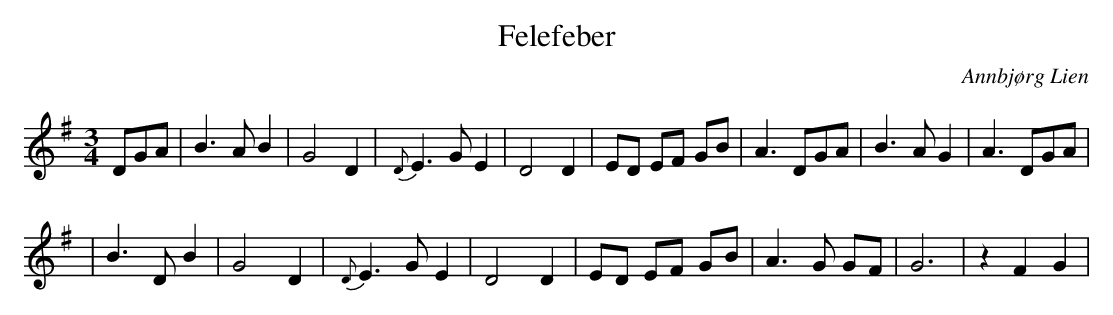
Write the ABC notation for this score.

X:1
T:Felefeber
C:Annbjørg Lien
M:3/4
L:1/8
Q:90
K:G
DGA| B3A B2 | G4 D2 | {D}E3G E2 | D4 D2 | ED EF GB | A3 DGA | B3A G2 | A3 DGA |
| B3D B2 | G4 D2 | {D}E3G E2 | D4 D2 | ED EF GB | A3 G GF | G6 | z2 F2 G2 |
